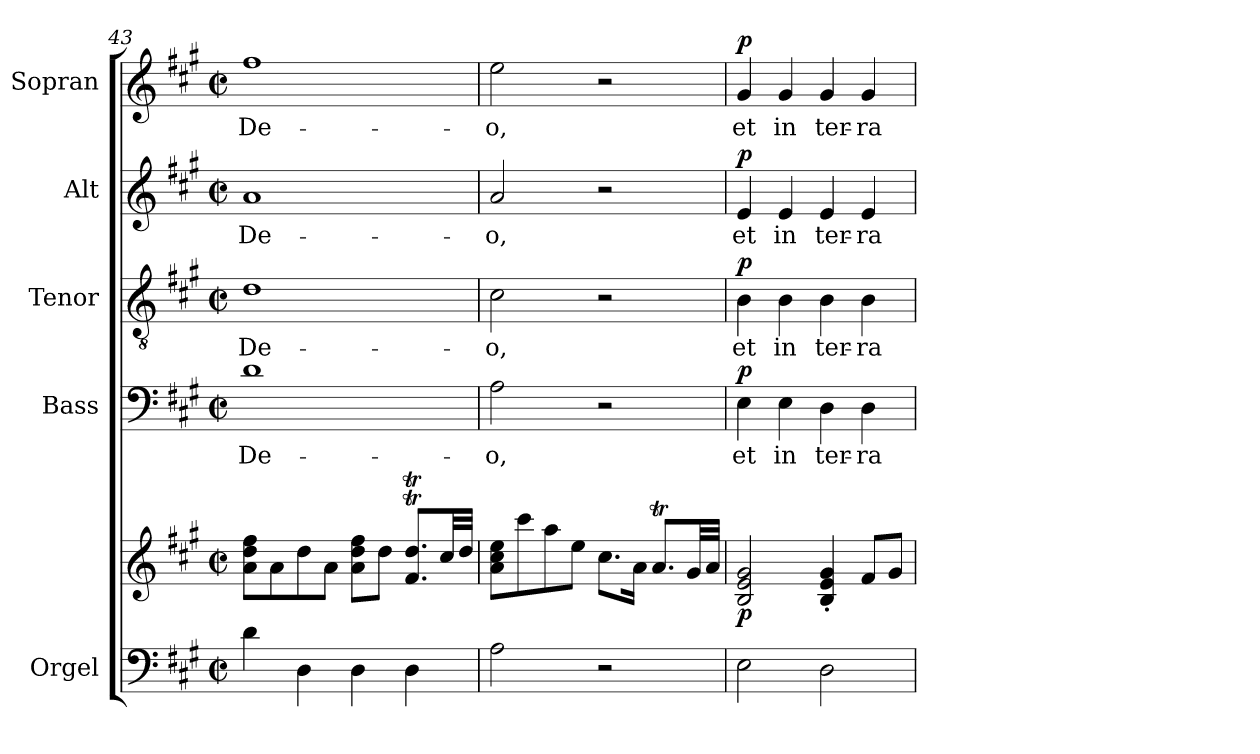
**kern	**kern	**dynam	**kern	**text	**dynam	**kern	**text	**dynam	**kern	**text	**dynam	**kern	**text	**dynam
*part5	*part5	*part5	*part4	*part4	*part4	*part3	*part3	*part3	*part2	*part2	*part2	*part1	*part1	*part1
*staff6	*staff5	*staff5/6	*staff4	*staff4	*staff4	*staff3	*staff3	*staff3	*staff2	*staff2	*staff2	*staff1	*staff1	*staff1
*I"Orgel	*	*	*I"Bass	*	*	*I"Tenor	*	*	*I"Alt	*	*	*I"Sopran	*	*
*I'Org.	*	*	*I'B.	*	*	*I'T.	*	*	*I'A.	*	*	*I'S.	*	*
*clefF4	*clefG2	*	*clefF4	*	*	*clefGv2	*	*	*clefG2	*	*	*clefG2	*	*
*k[f#c#g#]	*k[f#c#g#]	*	*k[f#c#g#]	*	*	*k[f#c#g#]	*	*	*k[f#c#g#]	*	*	*k[f#c#g#]	*	*
*A:	*A:	*	*A:	*	*	*A:	*	*	*A:	*	*	*A:	*	*
*M2/2	*M2/2	*	*M2/2	*	*	*M2/2	*	*	*M2/2	*	*	*M2/2	*	*
*met(c|)	*met(c|)	*	*met(c|)	*	*	*met(c|)	*	*	*met(c|)	*	*	*met(c|)	*	*
=43	=43	=43	=43	=43	=43	=43	=43	=43	=43	=43	=43	=43	=43	=43
!	!	!	!	!LO:LY:b	!	!	!LO:LY:b	!	!	!LO:LY:b	!	!	!LO:LY:b	!
4d\	8a\ 8dd\ 8ff#\L	.	1d	De-	.	1d	De-	.	1a	De-	.	1ff#	De-	.
.	8a\	.	.	.	.	.	.	.	.	.	.	.	.	.
4D\	8dd\	.	.	.	.	.	.	.	.	.	.	.	.	.
.	8a\J	.	.	.	.	.	.	.	.	.	.	.	.	.
4D\	8a\ 8dd\ 8ff#\L	.	.	.	.	.	.	.	.	.	.	.	.	.
.	8dd\J	.	.	.	.	.	.	.	.	.	.	.	.	.
4D\	8.f#/T 8.dd/TL	.	.	.	.	.	.	.	.	.	.	.	.	.
.	32cc#/LL	.	.	.	.	.	.	.	.	.	.	.	.	.
.	32dd/JJJ	.	.	.	.	.	.	.	.	.	.	.	.	.
=44	=44	=44	=44	=44	=44	=44	=44	=44	=44	=44	=44	=44	=44	=44
!	!	!	!	!LO:LY:b	!	!	!LO:LY:b	!	!	!LO:LY:b	!	!	!LO:LY:b	!
2A\	8a\ 8cc#\ 8ee\L	.	2A\	-o,	.	2c#\	-o,	.	2a/	-o,	.	2ee\	-o,	.
.	8ccc#\	.	.	.	.	.	.	.	.	.	.	.	.	.
.	8aa\	.	.	.	.	.	.	.	.	.	.	.	.	.
.	8ee\J	.	.	.	.	.	.	.	.	.	.	.	.	.
2r	8.cc#\L	.	2r	.	.	2r	.	.	2r	.	.	2r	.	.
.	16a\Jk	.	.	.	.	.	.	.	.	.	.	.	.	.
.	8.aT/L	.	.	.	.	.	.	.	.	.	.	.	.	.
.	32g#/LL	.	.	.	.	.	.	.	.	.	.	.	.	.
.	32a/JJJ	.	.	.	.	.	.	.	.	.	.	.	.	.
=45	=45	=45	=45	=45	=45	=45	=45	=45	=45	=45	=45	=45	=45	=45
!	!	!LO:DY:b	!	!LO:LY:b	!LO:DY:a	!	!LO:LY:b	!LO:DY:a	!	!LO:LY:b	!LO:DY:a	!	!LO:LY:b	!LO:DY:a
2E\	2B/ 2e/ 2g#/	p	4E\	et	p	4B\	et	p	4e/	et	p	4g#/	et	p
!	!	!	!	!LO:LY:b	!	!	!LO:LY:b	!	!	!LO:LY:b	!	!	!LO:LY:b	!
.	.	.	4E\	in	.	4B\	in	.	4e/	in	.	4g#/	in	.
!	!	!	!	!LO:LY:b	!	!	!LO:LY:b	!	!	!LO:LY:b	!	!	!LO:LY:b	!
2D\	4B/'< 4e/'< 4g#/'<	.	4D\	ter-	.	4B\	ter-	.	4e/	ter-	.	4g#/	ter-	.
!	!	!	!	!LO:LY:b	!	!	!LO:LY:b	!	!	!LO:LY:b	!	!	!LO:LY:b	!
.	8f#/L	.	4D\	-ra	.	4B\	-ra	.	4e/	-ra	.	4g#/	-ra	.
.	8g#/J	.	.	.	.	.	.	.	.	.	.	.	.	.
=	=	=	=	=	=	=	=	=	=	=	=	=	=	=
*-	*-	*-	*-	*-	*-	*-	*-	*-	*-	*-	*-	*-	*-	*-
